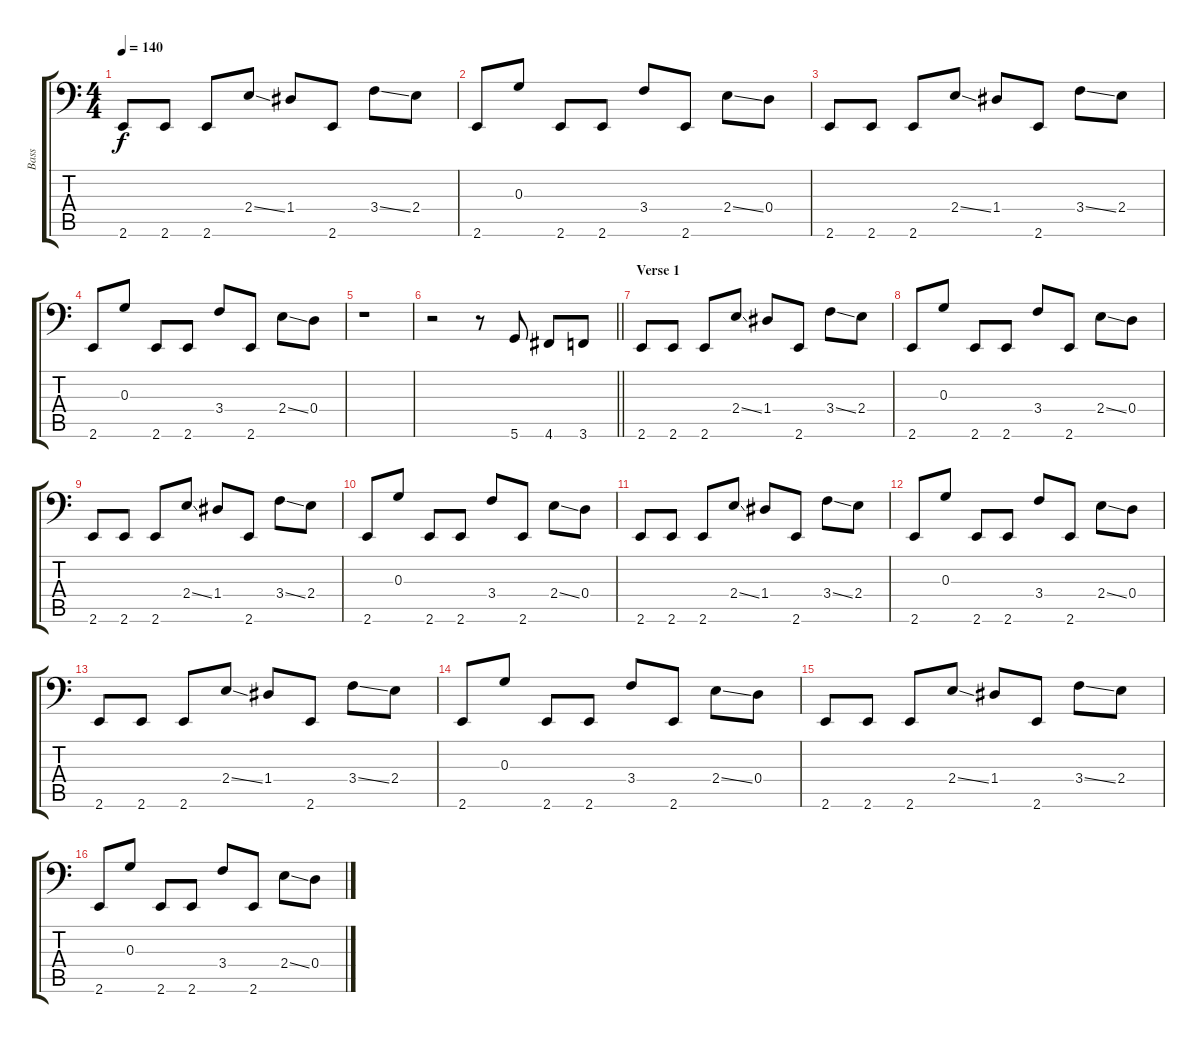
\track ("Bass" "Bass") {instrument electricbasspick}
\staff {score tabs}
\tuning (E3 B2 G2 D2 A1 D1) {hide}
\ts (4 4)
\tempo 140
\clef f4
\ks c
2.6.8{dy f} 2.6.8 2.6.8 2.4{ss}.8 1.4.8 2.6.8 3.4{ss}.8 2.4.8 |
2.6.8 0.3.8 2.6.8 2.6.8 3.4.8 2.6.8 2.4{ss}.8 0.4.8 |
2.6.8 2.6.8 2.6.8 2.4{ss}.8 1.4.8 2.6.8 3.4{ss}.8 2.4.8 |
2.6.8 0.3.8 2.6.8 2.6.8 3.4.8 2.6.8 2.4{ss}.8 0.4.8 |
r.1 |
\barLineRight lightlight
r.2 r.8 5.6.8 4.6.8 3.6.8 |
\section ("" "Verse 1")
2.6.8 2.6.8 2.6.8 2.4{ss}.8 1.4.8 2.6.8 3.4{ss}.8 2.4.8 |
2.6.8 0.3.8 2.6.8 2.6.8 3.4.8 2.6.8 2.4{ss}.8 0.4.8 |
2.6.8 2.6.8 2.6.8 2.4{ss}.8 1.4.8 2.6.8 3.4{ss}.8 2.4.8 |
2.6.8 0.3.8 2.6.8 2.6.8 3.4.8 2.6.8 2.4{ss}.8 0.4.8 |
2.6.8 2.6.8 2.6.8 2.4{ss}.8 1.4.8 2.6.8 3.4{ss}.8 2.4.8 |
2.6.8 0.3.8 2.6.8 2.6.8 3.4.8 2.6.8 2.4{ss}.8 0.4.8 |
2.6.8 2.6.8 2.6.8 2.4{ss}.8 1.4.8 2.6.8 3.4{ss}.8 2.4.8 |
2.6.8 0.3.8 2.6.8 2.6.8 3.4.8 2.6.8 2.4{ss}.8 0.4.8 |
2.6.8 2.6.8 2.6.8 2.4{ss}.8 1.4.8 2.6.8 3.4{ss}.8 2.4.8 |
2.6.8 0.3.8 2.6.8 2.6.8 3.4.8 2.6.8 2.4{ss}.8 0.4.8
